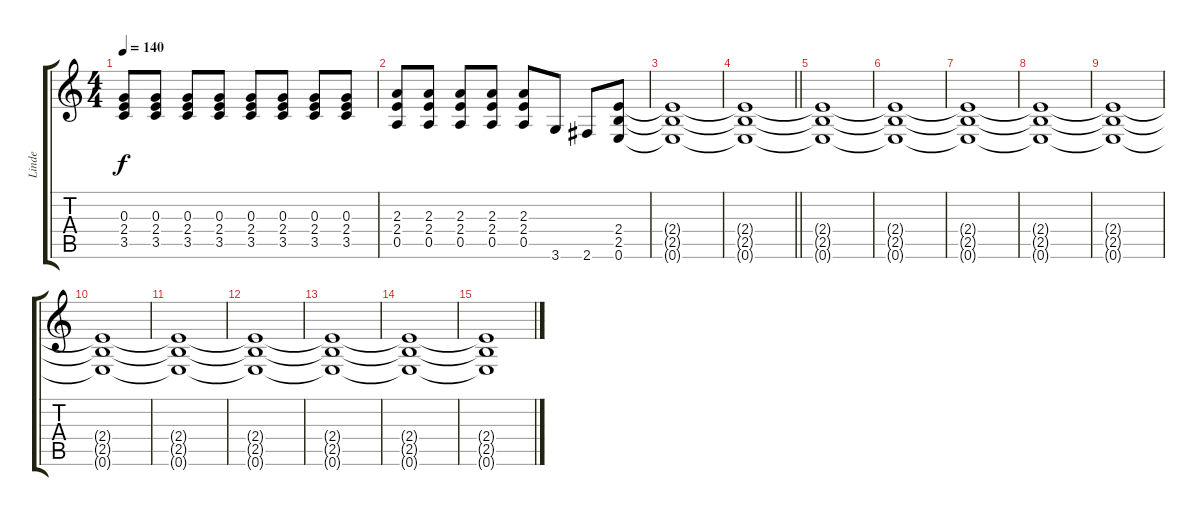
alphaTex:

\track ("Linde" "Linde") {instrument overdrivenguitar}
\staff {score tabs}
\tuning (E4 B3 G3 D3 A2 E2) {hide}
\ts (4 4)
\tempo 140
\clef g2
\ks c
(0.3 2.4 3.5).8{dy f} (0.3 2.4 3.5).8 (0.3 2.4 3.5).8 (0.3 2.4 3.5).8 (0.3 2.4 3.5).8 (0.3 2.4 3.5).8 (0.3 2.4 3.5).8 (0.3 2.4 3.5).8 |
(2.3 2.4 0.5).8 (2.3 2.4 0.5).8 (2.3 2.4 0.5).8 (2.3 2.4 0.5).8 (2.3 2.4 0.5).8 3.6.8 2.6.8 (2.4 2.5 0.6).8 |
(2.4{t} 2.5{t} 0.6{t}).1 |
\barLineRight lightlight
(2.4{t} 2.5{t} 0.6{t}).1 |
(2.4{t} 2.5{t} 0.6{t}).1 |
(2.4{t} 2.5{t} 0.6{t}).1 |
(2.4{t} 2.5{t} 0.6{t}).1{volume 12} |
(2.4{t} 2.5{t} 0.6{t}).1{volume 11} |
(2.4{t} 2.5{t} 0.6{t}).1{volume 10} |
(2.4{t} 2.5{t} 0.6{t}).1{volume 9} |
(2.4{t} 2.5{t} 0.6{t}).1{volume 8} |
(2.4{t} 2.5{t} 0.6{t}).1{volume 7} |
(2.4{t} 2.5{t} 0.6{t}).1{volume 6} |
(2.4{t} 2.5{t} 0.6{t}).1{volume 5} |
(2.4{t} 2.5{t} 0.6{t}).1{volume 4}
